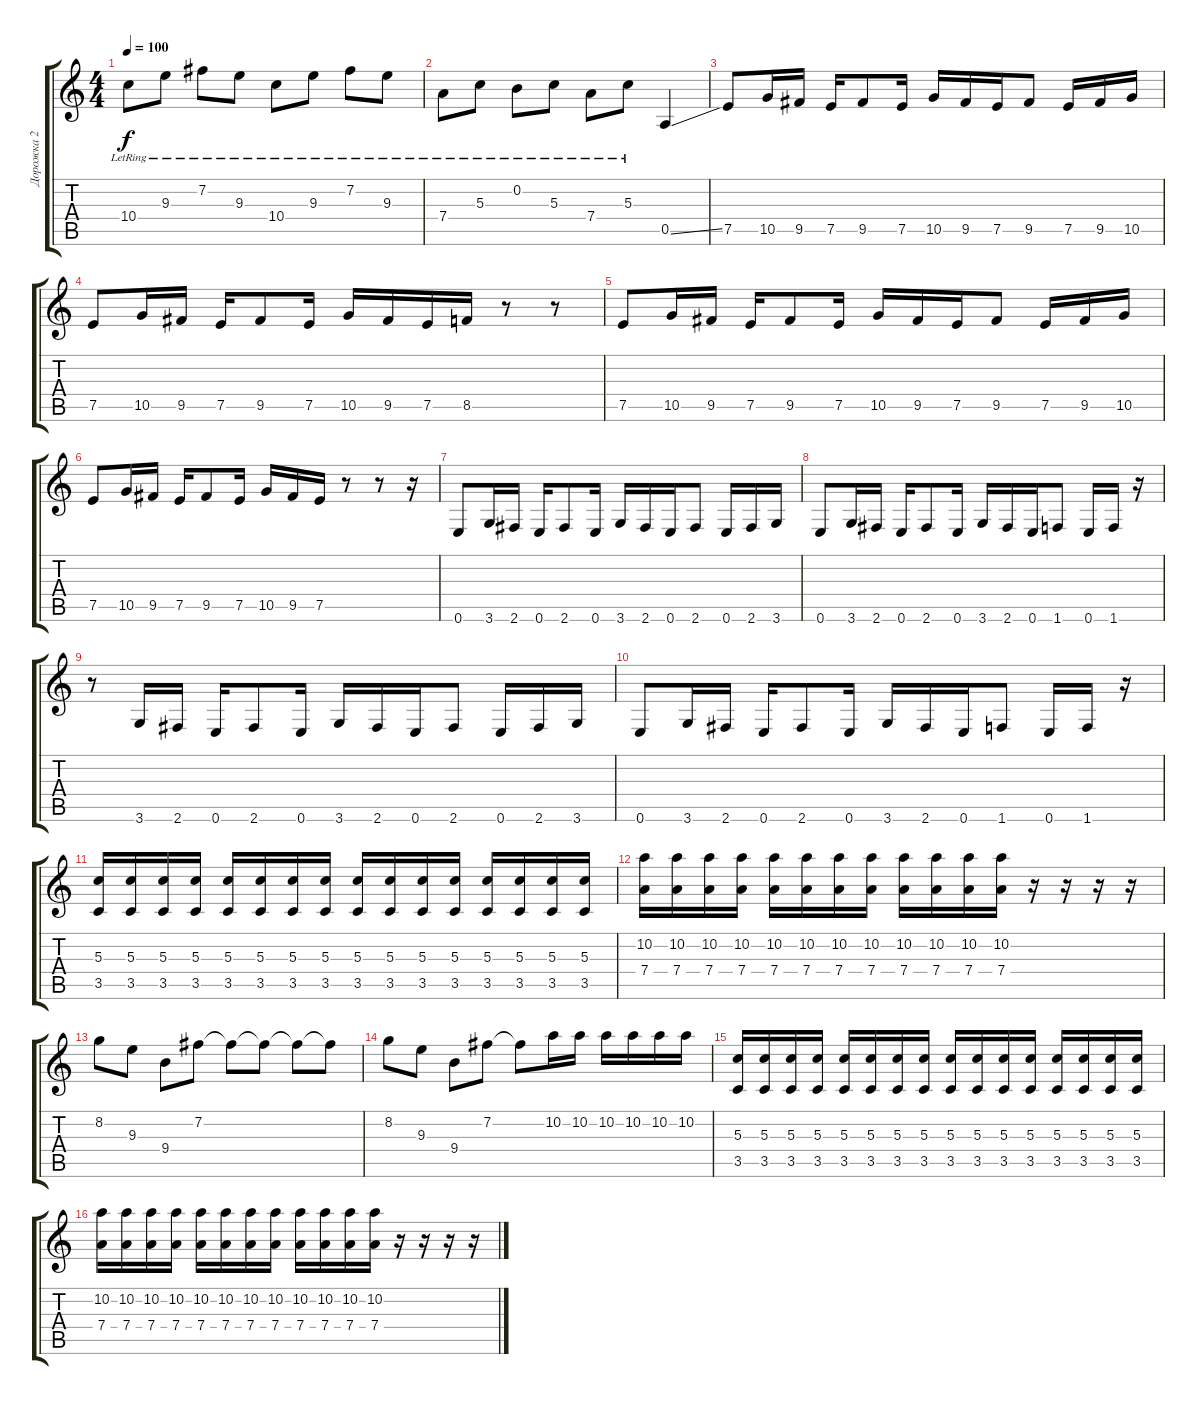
\track ("Дорожка 2" "Дорожка 2") {instrument distortionguitar}
\staff {score tabs}
\tuning (E4 B3 G3 D3 A2 E2) {hide}
\ts (4 4)
\tempo 100
\clef g2
\ks c
10.4{lr}.8{dy f} 9.3{lr}.8 7.2{lr}.8 9.3{lr}.8 10.4{lr}.8 9.3{lr}.8 7.2{lr}.8 9.3{lr}.8 |
7.4{lr}.8 5.3{lr}.8 0.2{lr}.8 5.3{lr}.8 7.4{lr}.8 5.3{lr}.8 0.5{ss}.4{volume 13 instrument distortionguitar} |
7.5.8 10.5.16 9.5.16 7.5.16 9.5.8 7.5.16 10.5.16 9.5.16 7.5.16 9.5.8 7.5.16 9.5.16 10.5.16 |
7.5.8 10.5.16 9.5.16 7.5.16 9.5.8 7.5.16 10.5.16 9.5.16 7.5.16 8.5.16 r.8 r.8 |
7.5.8 10.5.16 9.5.16 7.5.16 9.5.8 7.5.16 10.5.16 9.5.16 7.5.16 9.5.8 7.5.16 9.5.16 10.5.16 |
7.5.8 10.5.16 9.5.16 7.5.16 9.5.8 7.5.16 10.5.16 9.5.16 7.5.16 r.8 r.8 r.16 |
0.6.8 3.6.16 2.6.16 0.6.16 2.6.8 0.6.16 3.6.16 2.6.16 0.6.16 2.6.8 0.6.16 2.6.16 3.6.16 |
0.6.8 3.6.16 2.6.16 0.6.16 2.6.8 0.6.16 3.6.16 2.6.16 0.6.16 1.6.8 0.6.16 1.6.16 r.16 |
r.8 3.6.16 2.6.16 0.6.16 2.6.8 0.6.16 3.6.16 2.6.16 0.6.16 2.6.8 0.6.16 2.6.16 3.6.16 |
0.6.8 3.6.16 2.6.16 0.6.16 2.6.8 0.6.16 3.6.16 2.6.16 0.6.16 1.6.8 0.6.16 1.6.16 r.16 |
(5.3 3.5).16{volume 12} (5.3 3.5).16 (5.3 3.5).16 (5.3 3.5).16 (5.3 3.5).16 (5.3 3.5).16 (5.3 3.5).16 (5.3 3.5).16 (5.3 3.5).16 (5.3 3.5).16 (5.3 3.5).16 (5.3 3.5).16 (5.3 3.5).16 (5.3 3.5).16 (5.3 3.5).16 (5.3 3.5).16 |
(10.2 7.4).16 (10.2 7.4).16 (10.2 7.4).16 (10.2 7.4).16 (10.2 7.4).16 (10.2 7.4).16 (10.2 7.4).16 (10.2 7.4).16 (10.2 7.4).16 (10.2 7.4).16 (10.2 7.4).16 (10.2 7.4).16 r.16 r.16 r.16 r.16 |
8.2.8 9.3.8 9.4.8 7.2.8 7.2{t}.8 7.2{t}.8 7.2{t}.8 7.2{t}.8 |
8.2.8 9.3.8 9.4.8 7.2.8 7.2{t}.8 10.2.16 10.2.16 10.2.16 10.2.16 10.2.16 10.2.16 |
(5.3 3.5).16 (5.3 3.5).16 (5.3 3.5).16 (5.3 3.5).16 (5.3 3.5).16 (5.3 3.5).16 (5.3 3.5).16 (5.3 3.5).16 (5.3 3.5).16 (5.3 3.5).16 (5.3 3.5).16 (5.3 3.5).16 (5.3 3.5).16 (5.3 3.5).16 (5.3 3.5).16 (5.3 3.5).16 |
(10.2 7.4).16 (10.2 7.4).16 (10.2 7.4).16 (10.2 7.4).16 (10.2 7.4).16 (10.2 7.4).16 (10.2 7.4).16 (10.2 7.4).16 (10.2 7.4).16 (10.2 7.4).16 (10.2 7.4).16 (10.2 7.4).16 r.16 r.16 r.16 r.16
